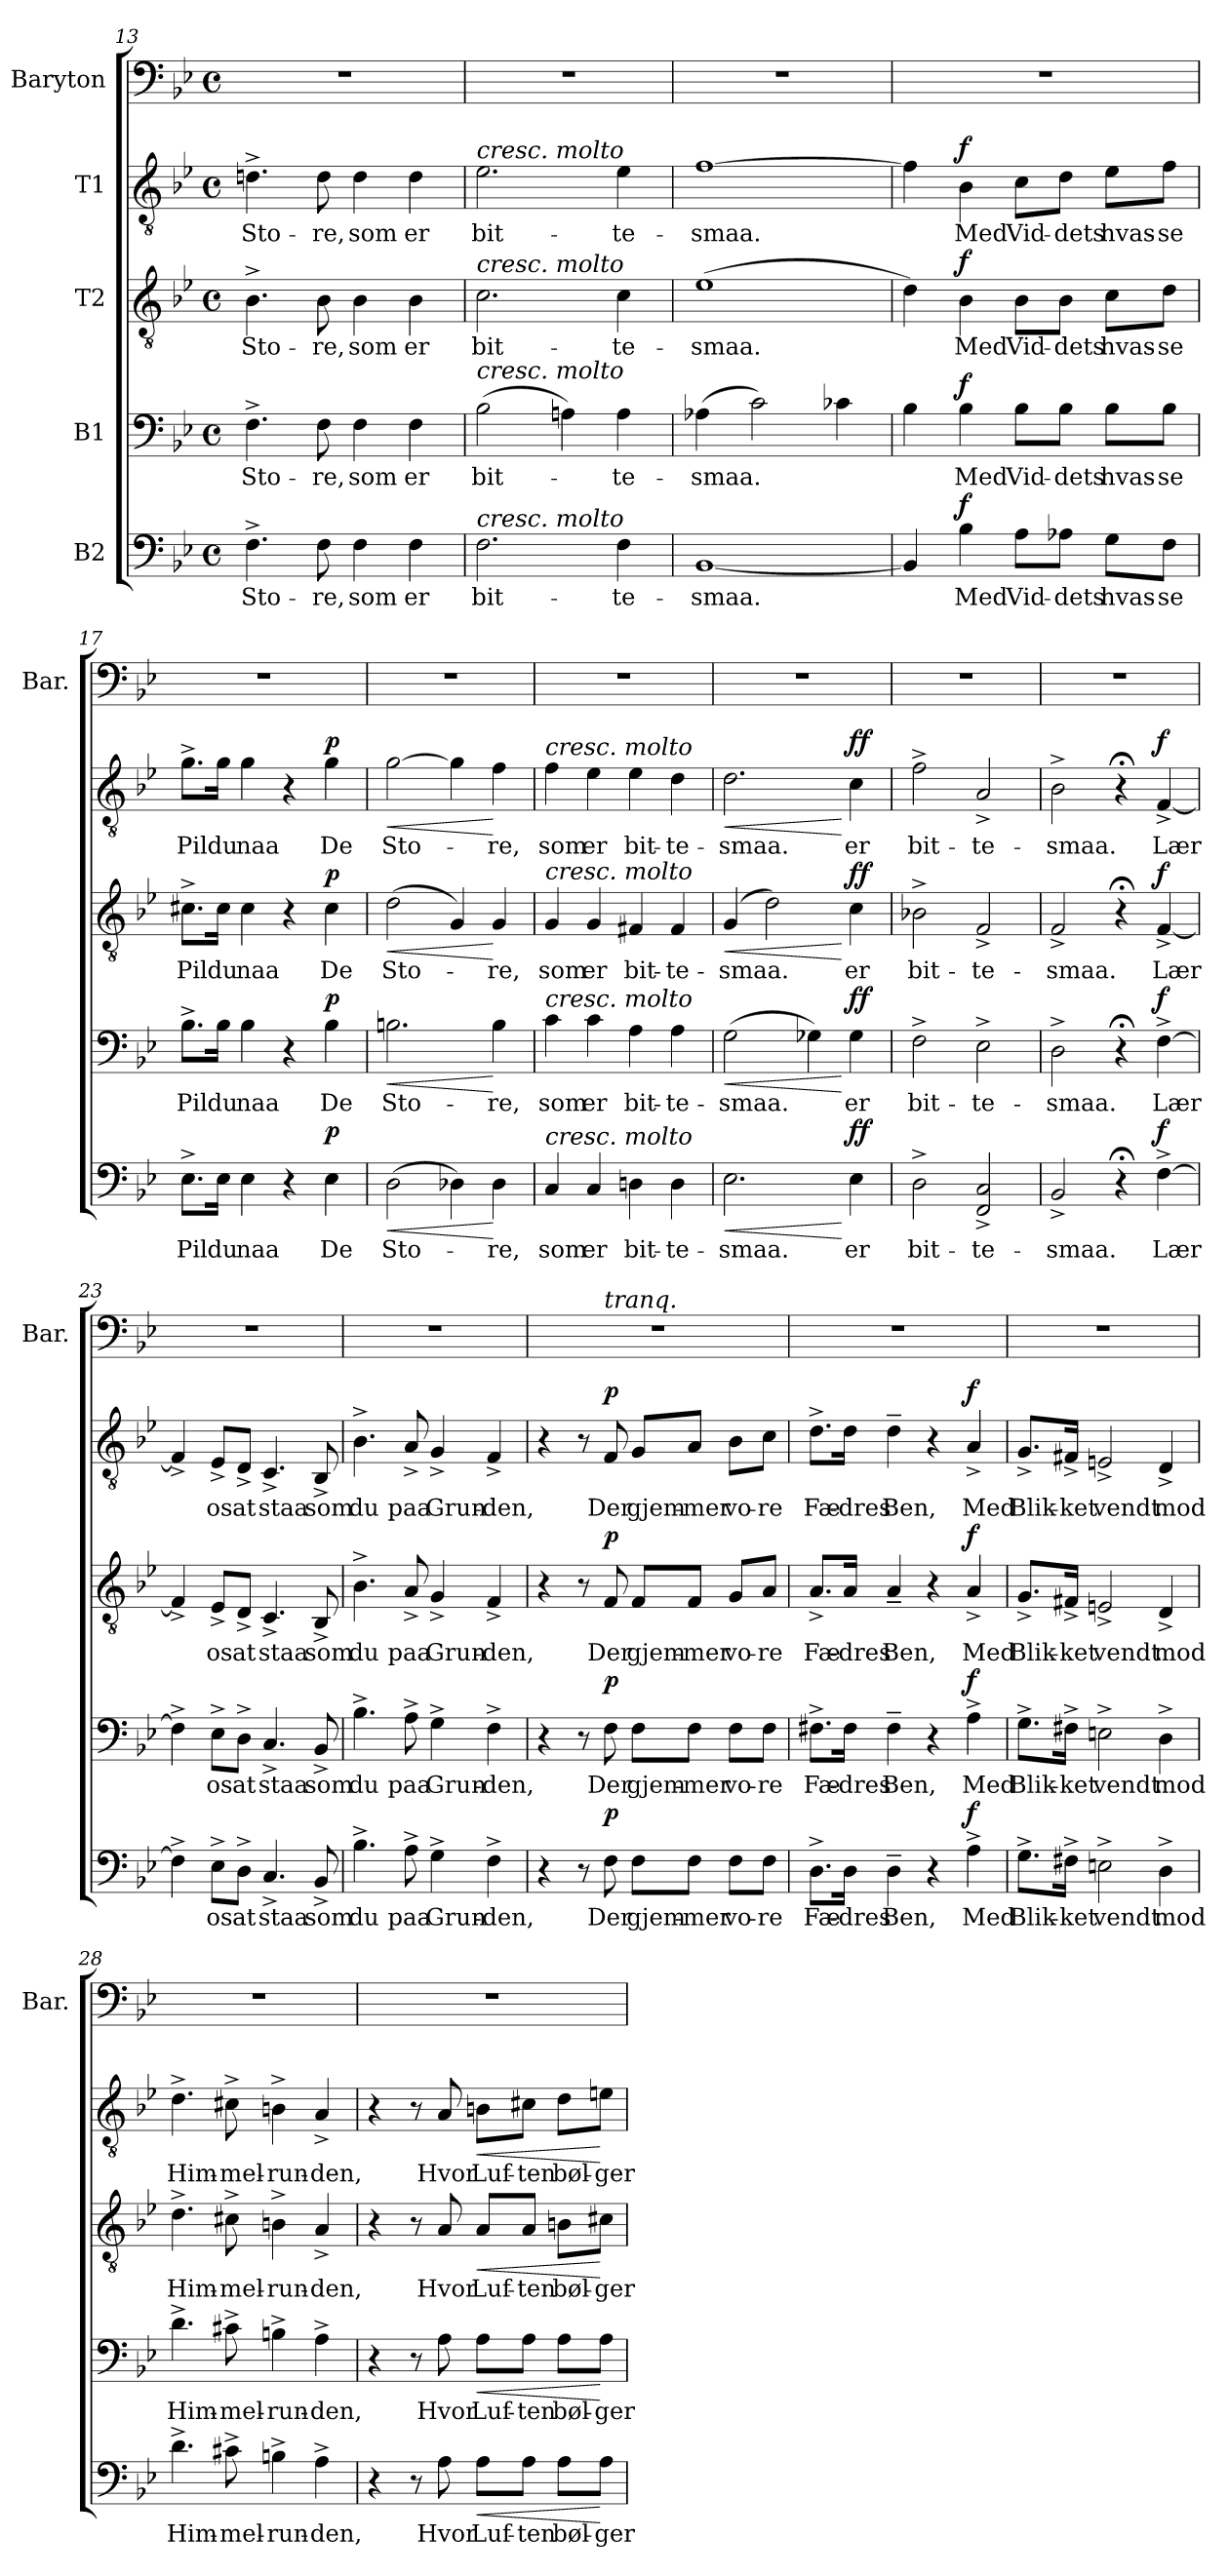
**kern	**text	**dynam	**kern	**text	**dynam	**kern	**text	**dynam	**kern	**text	**dynam	**kern
*part5	*part5	*part5	*part4	*part4	*part4	*part3	*part3	*part3	*part2	*part2	*part2	*part1
*staff5	*staff5	*staff5	*staff4	*staff4	*staff4	*staff3	*staff3	*staff3	*staff2	*staff2	*staff2	*staff1
*I"B2	*	*	*I"B1	*	*	*I"T2	*	*	*I"T1	*	*	*I"Baryton
*	*	*	*	*	*	*	*	*	*	*	*	*I'Bar.
*clefF4	*	*	*clefF4	*	*	*clefGv2	*	*	*clefGv2	*	*	*clefF4
*k[b-e-]	*	*	*k[b-e-]	*	*	*k[b-e-]	*	*	*k[b-e-]	*	*	*k[b-e-]
*M4/4	*	*	*M4/4	*	*	*M4/4	*	*	*M4/4	*	*	*M4/4
*met(c)	*	*	*met(c)	*	*	*met(c)	*	*	*met(c)	*	*	*met(c)
=13	=13	=13	=13	=13	=13	=13	=13	=13	=13	=13	=13	=13
!	!LO:LY:b	!	!	!LO:LY:b	!	!	!LO:LY:b	!	!	!LO:LY:b	!	!
4.F^\	Sto-	.	4.F^\	Sto-	.	4.B-^\	Sto-	.	4.dn^\	Sto-	.	1r
!	!LO:LY:b	!	!	!LO:LY:b	!	!	!LO:LY:b	!	!	!LO:LY:b	!	!
8F\	-re,	.	8F\	-re,	.	8B-\	-re,	.	8d\	-re,	.	.
!	!LO:LY:b	!	!	!LO:LY:b	!	!	!LO:LY:b	!	!	!LO:LY:b	!	!
4F\	som	.	4F\	som	.	4B-\	som	.	4d\	som	.	.
!	!LO:LY:b	!	!	!LO:LY:b	!	!	!LO:LY:b	!	!	!LO:LY:b	!	!
4F\	er	.	4F\	er	.	4B-\	er	.	4d\	er	.	.
!!LO:PB:g=z
=14	=14	=14	=14	=14	=14	=14	=14	=14	=14	=14	=14	=14
!	!	!	!	!	!	!	!	!	!LO:TX:a:i:t=cresc. molto	!	!	!
!	!	!	!	!	!	!LO:TX:a:i:t=cresc. molto	!	!	!	!	!	!
!	!	!	!LO:TX:a:i:t=cresc. molto	!	!	!	!	!	!	!	!	!
!LO:TX:a:i:t=cresc. molto	!	!	!	!	!	!	!	!	!	!	!	!
!	!LO:LY:b	!	!	!LO:LY:b	!	!	!LO:LY:b	!	!	!LO:LY:b	!	!
2.F\	bit-	.	(>2B-\	bit-	.	2.c\	bit-	.	2.e-\	bit-	.	1r
.	.	.	4An\)	.	.	.	.	.	.	.	.	.
!	!LO:LY:b	!	!	!LO:LY:b	!	!	!LO:LY:b	!	!	!LO:LY:b	!	!
4F\	-te-	.	4A\	-te-	.	4c\	-te-	.	4e-\	-te-	.	.
=15	=15	=15	=15	=15	=15	=15	=15	=15	=15	=15	=15	=15
!	!LO:LY:b	!	!	!LO:LY:b	!	!	!LO:LY:b	!	!	!LO:LY:b	!	!
[1BB-	-smaa.	.	(>4A-X\	-smaa.	.	(>1e-	-smaa.	.	[1f	-smaa.	.	1r
.	.	.	2c\)	.	.	.	.	.	.	.	.	.
.	.	.	4c-X\	.	.	.	.	.	.	.	.	.
=16	=16	=16	=16	=16	=16	=16	=16	=16	=16	=16	=16	=16
4BB-/]	.	.	4B-\	.	.	4d\)	.	.	4f\]	.	.	1r
!	!LO:LY:b	!LO:DY:a	!	!LO:LY:b	!LO:DY:a	!	!LO:LY:b	!LO:DY:a	!	!LO:LY:b	!LO:DY:a	!
4B-\	Med	f	4B-\	Med	f	4B-\	Med	f	4B-\	Med	f	.
!	!LO:LY:b	!	!	!LO:LY:b	!	!	!LO:LY:b	!	!	!LO:LY:b	!	!
8A\L	Vid-	.	8B-\L	Vid-	.	8B-\L	Vid-	.	8c\L	Vid-	.	.
!	!LO:LY:b	!	!	!LO:LY:b	!	!	!LO:LY:b	!	!	!LO:LY:b	!	!
8A-X\J	-dets	.	8B-\J	-dets	.	8B-\J	-dets	.	8d\J	-dets	.	.
!	!LO:LY:b	!	!	!LO:LY:b	!	!	!LO:LY:b	!	!	!LO:LY:b	!	!
8G\L	hvas-	.	8B-\L	hvas-	.	8c\L	hvas-	.	8e-\L	hvas-	.	.
!	!LO:LY:b	!	!	!LO:LY:b	!	!	!LO:LY:b	!	!	!LO:LY:b	!	!
8F\J	-se	.	8B-\J	-se	.	8d\J	-se	.	8f\J	-se	.	.
=17	=17	=17	=17	=17	=17	=17	=17	=17	=17	=17	=17	=17
!	!LO:LY:b	!	!	!LO:LY:b	!	!	!LO:LY:b	!	!	!LO:LY:b	!	!
8.E-^\L	Pil	.	8.B-^\L	Pil	.	8.c#X^\L	Pil	.	8.g^\L	Pil	.	1r
!	!LO:LY:b	!	!	!LO:LY:b	!	!	!LO:LY:b	!	!	!LO:LY:b	!	!
16E-\Jk	du	.	16B-\Jk	du	.	16c#\Jk	du	.	16g\Jk	du	.	.
!	!LO:LY:b	!	!	!LO:LY:b	!	!	!LO:LY:b	!	!	!LO:LY:b	!	!
4E-\	naa	.	4B-\	naa	.	4c#\	naa	.	4g\	naa	.	.
4r	.	.	4r	.	.	4r	.	.	4r	.	.	.
!	!LO:LY:b	!LO:DY:a	!	!LO:LY:b	!LO:DY:a	!	!LO:LY:b	!LO:DY:a	!	!LO:LY:b	!LO:DY:a	!
4E-\	De	p	4B-\	De	p	4c#\	De	p	4g\	De	p	.
=18	=18	=18	=18	=18	=18	=18	=18	=18	=18	=18	=18	=18
!	!LO:LY:b	!LO:HP:b	!	!LO:LY:b	!LO:HP:b	!	!LO:LY:b	!LO:HP:b	!	!LO:LY:b	!LO:HP:b	!
(>2D\	Sto-	<	2.Bn\	Sto-	<	(>2d\	Sto-	<	[2g\	Sto-	<	1r
4D-X\)	.	.	.	.	.	4G/)	.	.	4g\]	.	.	.
!	!LO:LY:b	!	!	!LO:LY:b	!	!	!LO:LY:b	!	!	!LO:LY:b	!	!
4D-\	-re,	[	4B\	-re,	[	4G/	-re,	[	4f\	-re,	[	.
=19	=19	=19	=19	=19	=19	=19	=19	=19	=19	=19	=19	=19
!	!	!	!	!	!	!	!	!	!LO:TX:a:i:t=cresc. molto	!	!	!
!	!	!	!	!	!	!LO:TX:a:i:t=cresc. molto	!	!	!	!	!	!
!	!	!	!LO:TX:a:i:t=cresc. molto	!	!	!	!	!	!	!	!	!
!LO:TX:a:i:t=cresc. molto	!	!	!	!	!	!	!	!	!	!	!	!
!	!LO:LY:b	!	!	!LO:LY:b	!	!	!LO:LY:b	!	!	!LO:LY:b	!	!
4C/	som	.	4c\	som	.	4G/	som	.	4f\	som	.	1r
!	!LO:LY:b	!	!	!LO:LY:b	!	!	!LO:LY:b	!	!	!LO:LY:b	!	!
4C/	er	.	4c\	er	.	4G/	er	.	4e-\	er	.	.
!	!LO:LY:b	!	!	!LO:LY:b	!	!	!LO:LY:b	!	!	!LO:LY:b	!	!
4Dn\	bit-	.	4A\	bit-	.	4F#X/	bit-	.	4e-\	bit-	.	.
!	!LO:LY:b	!	!	!LO:LY:b	!	!	!LO:LY:b	!	!	!LO:LY:b	!	!
4D\	-te-	.	4A\	-te-	.	4F#/	-te-	.	4d\	-te-	.	.
=20	=20	=20	=20	=20	=20	=20	=20	=20	=20	=20	=20	=20
!	!LO:LY:b	!LO:HP:b	!	!LO:LY:b	!LO:HP:b	!	!LO:LY:b	!LO:HP:b	!	!LO:LY:b	!LO:HP:b	!
2.E-\	-smaa.	<	(>2G\	-smaa.	<	(>4G/	-smaa.	<	2.d\	-smaa.	<	1r
.	.	.	.	.	.	2d\)	.	.	.	.	.	.
.	.	.	4G-X\)	.	.	.	.	.	.	.	.	.
!	!LO:LY:b	!LO:DY:n=1:a	!	!LO:LY:b	!LO:DY:n=1:a	!	!LO:LY:b	!LO:DY:n=1:a	!	!LO:LY:b	!LO:DY:n=1:a	!
4E-\	er	[ ff	4G-\	er	[ ff	4c\	er	[ ff	4c\	er	[ ff	.
=21	=21	=21	=21	=21	=21	=21	=21	=21	=21	=21	=21	=21
!	!LO:LY:b	!	!	!LO:LY:b	!	!	!LO:LY:b	!	!	!LO:LY:b	!	!
2D^\	bit-	.	2F^\	bit-	.	2B-X^\	bit-	.	2f^\	bit-	.	1r
!	!LO:LY:b	!	!	!LO:LY:b	!	!	!LO:LY:b	!	!	!LO:LY:b	!	!
2FF/^ 2C/^	-te-	.	2E-^\	-te-	.	2F^/	-te-	.	2A^/	-te-	.	.
=22	=22	=22	=22	=22	=22	=22	=22	=22	=22	=22	=22	=22
!	!LO:LY:b	!	!	!LO:LY:b	!	!	!LO:LY:b	!	!	!LO:LY:b	!	!
2BB-^/	-smaa.	.	2D^\	-smaa.	.	2F^/	-smaa.	.	2B-^\	-smaa.	.	1r
4r;<	.	.	4r;<	.	.	4r;<	.	.	4r;<	.	.	.
!	!LO:LY:b	!LO:DY:a	!	!LO:LY:b	!LO:DY:a	!	!LO:LY:b	!LO:DY:a	!	!LO:LY:b	!LO:DY:a	!
[4F^\	Lær	f	[4F^\	Lær	f	[4F^/	Lær	f	[4F^/	Lær	f	.
!!LO:LB:g=z
=23	=23	=23	=23	=23	=23	=23	=23	=23	=23	=23	=23	=23
4F^\]	.	.	4F^\]	.	.	4F^/]	.	.	4F^/]	.	.	1r
!	!LO:LY:b	!	!	!LO:LY:b	!	!	!LO:LY:b	!	!	!LO:LY:b	!	!
8E-^\L	os	.	8E-^\L	os	.	8E-^/L	os	.	8E-^/L	os	.	.
!	!LO:LY:b	!	!	!LO:LY:b	!	!	!LO:LY:b	!	!	!LO:LY:b	!	!
8D^\J	at	.	8D^\J	at	.	8D^/J	at	.	8D^/J	at	.	.
!	!LO:LY:b	!	!	!LO:LY:b	!	!	!LO:LY:b	!	!	!LO:LY:b	!	!
4.C^/	staa	.	4.C^/	staa	.	4.C^/	staa	.	4.C^/	staa	.	.
!	!LO:LY:b	!	!	!LO:LY:b	!	!	!LO:LY:b	!	!	!LO:LY:b	!	!
8BB-^/	som	.	8BB-^/	som	.	8BB-^/	som	.	8BB-^/	som	.	.
=24	=24	=24	=24	=24	=24	=24	=24	=24	=24	=24	=24	=24
!	!LO:LY:b	!	!	!LO:LY:b	!	!	!LO:LY:b	!	!	!LO:LY:b	!	!
4.B-^\	du	.	4.B-^\	du	.	4.B-^\	du	.	4.B-^\	du	.	1r
!	!LO:LY:b	!	!	!LO:LY:b	!	!	!LO:LY:b	!	!	!LO:LY:b	!	!
8A^\	paa	.	8A^\	paa	.	8A^/	paa	.	8A^/	paa	.	.
!	!LO:LY:b	!	!	!LO:LY:b	!	!	!LO:LY:b	!	!	!LO:LY:b	!	!
4G^\	Grun-	.	4G^\	Grun-	.	4G^/	Grun-	.	4G^/	Grun-	.	.
!	!LO:LY:b	!	!	!LO:LY:b	!	!	!LO:LY:b	!	!	!LO:LY:b	!	!
4F^\	-den,	.	4F^\	-den,	.	4F^/	-den,	.	4F^/	-den,	.	.
=25	=25	=25	=25	=25	=25	=25	=25	=25	=25	=25	=25	=25
*	*	*	*	*	*	*	*	*	*	*	*	*^
4r	.	.	4r	.	.	4r	.	.	4r	.	.	1r	4.ryy
8r	.	.	8r	.	.	8r	.	.	8r	.	.	.	.
!	!	!	!	!	!	!	!	!	!	!	!	!	!LO:TX:a:i:t=tranq.
!	!LO:LY:b	!LO:DY:a	!	!LO:LY:b	!LO:DY:a	!	!LO:LY:b	!LO:DY:a	!	!LO:LY:b	!LO:DY:a	!	!
8F\	Der	p	8F\	Der	p	8F/	Der	p	8F/	Der	p	.	2ryy
!	!LO:LY:b	!	!	!LO:LY:b	!	!	!LO:LY:b	!	!	!LO:LY:b	!	!	!
8F\L	gjem-	.	8F\L	gjem-	.	8F/L	gjem-	.	8G/L	gjem-	.	.	.
!	!LO:LY:b	!	!	!LO:LY:b	!	!	!LO:LY:b	!	!	!LO:LY:b	!	!	!
8F\J	-mer	.	8F\J	-mer	.	8F/J	-mer	.	8A/J	-mer	.	.	.
!	!LO:LY:b	!	!	!LO:LY:b	!	!	!LO:LY:b	!	!	!LO:LY:b	!	!	!
8F\L	vo-	.	8F\L	vo-	.	8G/L	vo-	.	8B-\L	vo-	.	.	.
!	!LO:LY:b	!	!	!LO:LY:b	!	!	!LO:LY:b	!	!	!LO:LY:b	!	!	!
8F\J	-re	.	8F\J	-re	.	8A/J	-re	.	8c\J	-re	.	.	8ryy
=26	=26	=26	=26	=26	=26	=26	=26	=26	=26	=26	=26	=26	=26
!	!LO:LY:b	!	!	!LO:LY:b	!	!	!LO:LY:b	!	!	!LO:LY:b	!	!	!
*	*	*	*	*	*	*	*	*	*	*	*	*v	*v
8.D^\L	Fæ-	.	8.F#X^\L	Fæ-	.	8.A^/L	Fæ-	.	8.d^\L	Fæ-	.	1r
!	!LO:LY:b	!	!	!LO:LY:b	!	!	!LO:LY:b	!	!	!LO:LY:b	!	!
16D\Jk	-dres	.	16F#\Jk	-dres	.	16A/Jk	-dres	.	16d\Jk	-dres	.	.
!	!LO:LY:b	!	!	!LO:LY:b	!	!	!LO:LY:b	!	!	!LO:LY:b	!	!
4D~\	Ben,	.	4F#~\	Ben,	.	4A~/	Ben,	.	4d~\	Ben,	.	.
4r	.	.	4r	.	.	4r	.	.	4r	.	.	.
!	!LO:LY:b	!LO:DY:a	!	!LO:LY:b	!LO:DY:a	!	!LO:LY:b	!LO:DY:a	!	!LO:LY:b	!LO:DY:a	!
4A^\	Med	f	4A^\	Med	f	4A^/	Med	f	4A^/	Med	f	.
=27	=27	=27	=27	=27	=27	=27	=27	=27	=27	=27	=27	=27
!	!LO:LY:b	!	!	!LO:LY:b	!	!	!LO:LY:b	!	!	!LO:LY:b	!	!
8.G^\L	Blik-	.	8.G^\L	Blik-	.	8.G^/L	Blik-	.	8.G^/L	Blik-	.	1r
!	!LO:LY:b	!	!	!LO:LY:b	!	!	!LO:LY:b	!	!	!LO:LY:b	!	!
16F#X^\Jk	-ket	.	16F#X^\Jk	-ket	.	16F#X^/Jk	-ket	.	16F#X^/Jk	-ket	.	.
!	!LO:LY:b	!	!	!LO:LY:b	!	!	!LO:LY:b	!	!	!LO:LY:b	!	!
2En^\	vendt	.	2En^\	vendt	.	2En^/	vendt	.	2En^/	vendt	.	.
!	!LO:LY:b	!	!	!LO:LY:b	!	!	!LO:LY:b	!	!	!LO:LY:b	!	!
4D^\	mod	.	4D^\	mod	.	4D^/	mod	.	4D^/	mod	.	.
=28	=28	=28	=28	=28	=28	=28	=28	=28	=28	=28	=28	=28
!	!LO:LY:b	!	!	!LO:LY:b	!	!	!LO:LY:b	!	!	!LO:LY:b	!	!
4.d^\	Him-	.	4.d^\	Him-	.	4.d^\	Him-	.	4.d^\	Him-	.	1r
!	!LO:LY:b	!	!	!LO:LY:b	!	!	!LO:LY:b	!	!	!LO:LY:b	!	!
8c#X^\	-mel-	.	8c#X^\	-mel-	.	8c#X^\	-mel-	.	8c#X^\	-mel-	.	.
!	!LO:LY:b	!	!	!LO:LY:b	!	!	!LO:LY:b	!	!	!LO:LY:b	!	!
4Bn^\	-run-	.	4Bn^\	-run-	.	4Bn^\	-run-	.	4Bn^\	-run-	.	.
!	!LO:LY:b	!	!	!LO:LY:b	!	!	!LO:LY:b	!	!	!LO:LY:b	!	!
4A^\	-den,	.	4A^\	-den,	.	4A^/	-den,	.	4A^/	-den,	.	.
!!LO:PB:g=z
=29	=29	=29	=29	=29	=29	=29	=29	=29	=29	=29	=29	=29
4r	.	.	4r	.	.	4r	.	.	4r	.	.	1r
8r	.	.	8r	.	.	8r	.	.	8r	.	.	.
!	!LO:LY:b	!	!	!LO:LY:b	!	!	!LO:LY:b	!	!	!LO:LY:b	!	!
8A\	Hvor	.	8A\	Hvor	.	8A/	Hvor	.	8A/	Hvor	.	.
!	!LO:LY:b	!LO:HP:b	!	!LO:LY:b	!LO:HP:b	!	!LO:LY:b	!LO:HP:b	!	!LO:LY:b	!LO:HP:b	!
8A\L	Luf-	<	8A\L	Luf-	<	8A/L	Luf-	<	8Bn\L	Luf-	<	.
!	!LO:LY:b	!	!	!LO:LY:b	!	!	!LO:LY:b	!	!	!LO:LY:b	!	!
8A\J	-ten	.	8A\J	-ten	.	8A/J	-ten	.	8c#X\J	-ten	.	.
!	!LO:LY:b	!	!	!LO:LY:b	!	!	!LO:LY:b	!	!	!LO:LY:b	!	!
8A\L	bøl-	.	8A\L	bøl-	.	8Bn\L	bøl-	.	8d\L	bøl-	.	.
!	!LO:LY:b	!	!	!LO:LY:b	!	!	!LO:LY:b	!	!	!LO:LY:b	!	!
8A\J	-ger	[	8A\J	-ger	[	8c#X\J	-ger	[	8en\J	-ger	[	.
=	=	=	=	=	=	=	=	=	=	=	=	=
*-	*-	*-	*-	*-	*-	*-	*-	*-	*-	*-	*-	*-
